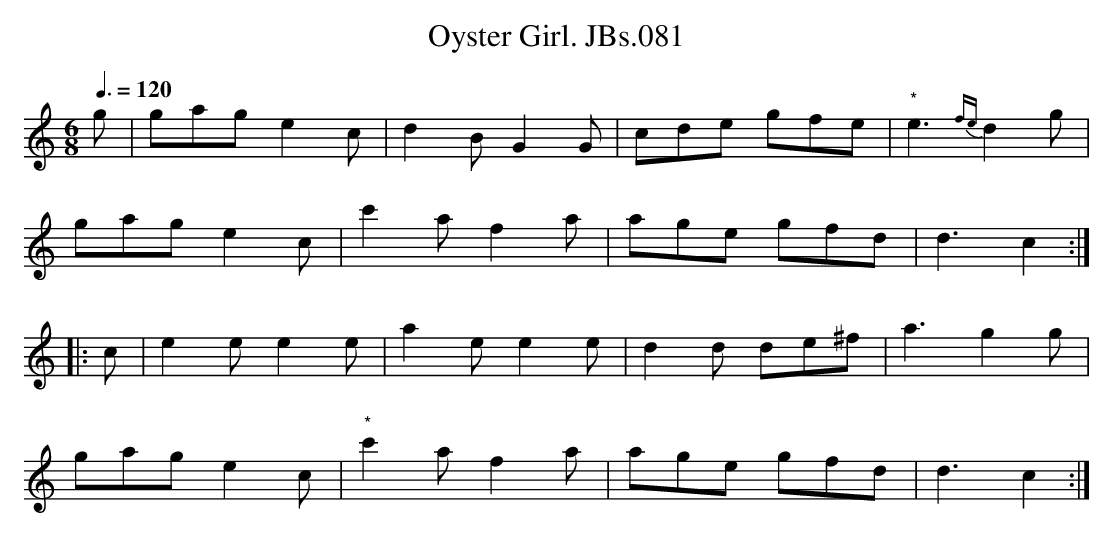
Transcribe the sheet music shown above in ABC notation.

X:1
T:Oyster Girl. JBs.081
M:6/8
L:1/8
Q:3/8=120
K:C major
g|gag e2c|d2BG2G|cde gfe|"*"e3{fe}d2g|!
gag e2 c|c'2af2a|age gfd|d3c2:|!
|:c|e2ee2e|a2ee2e|d2d de^f|a3g2g|!
gag e2c|"*"c'2af2a|age gfd|d3c2:|
